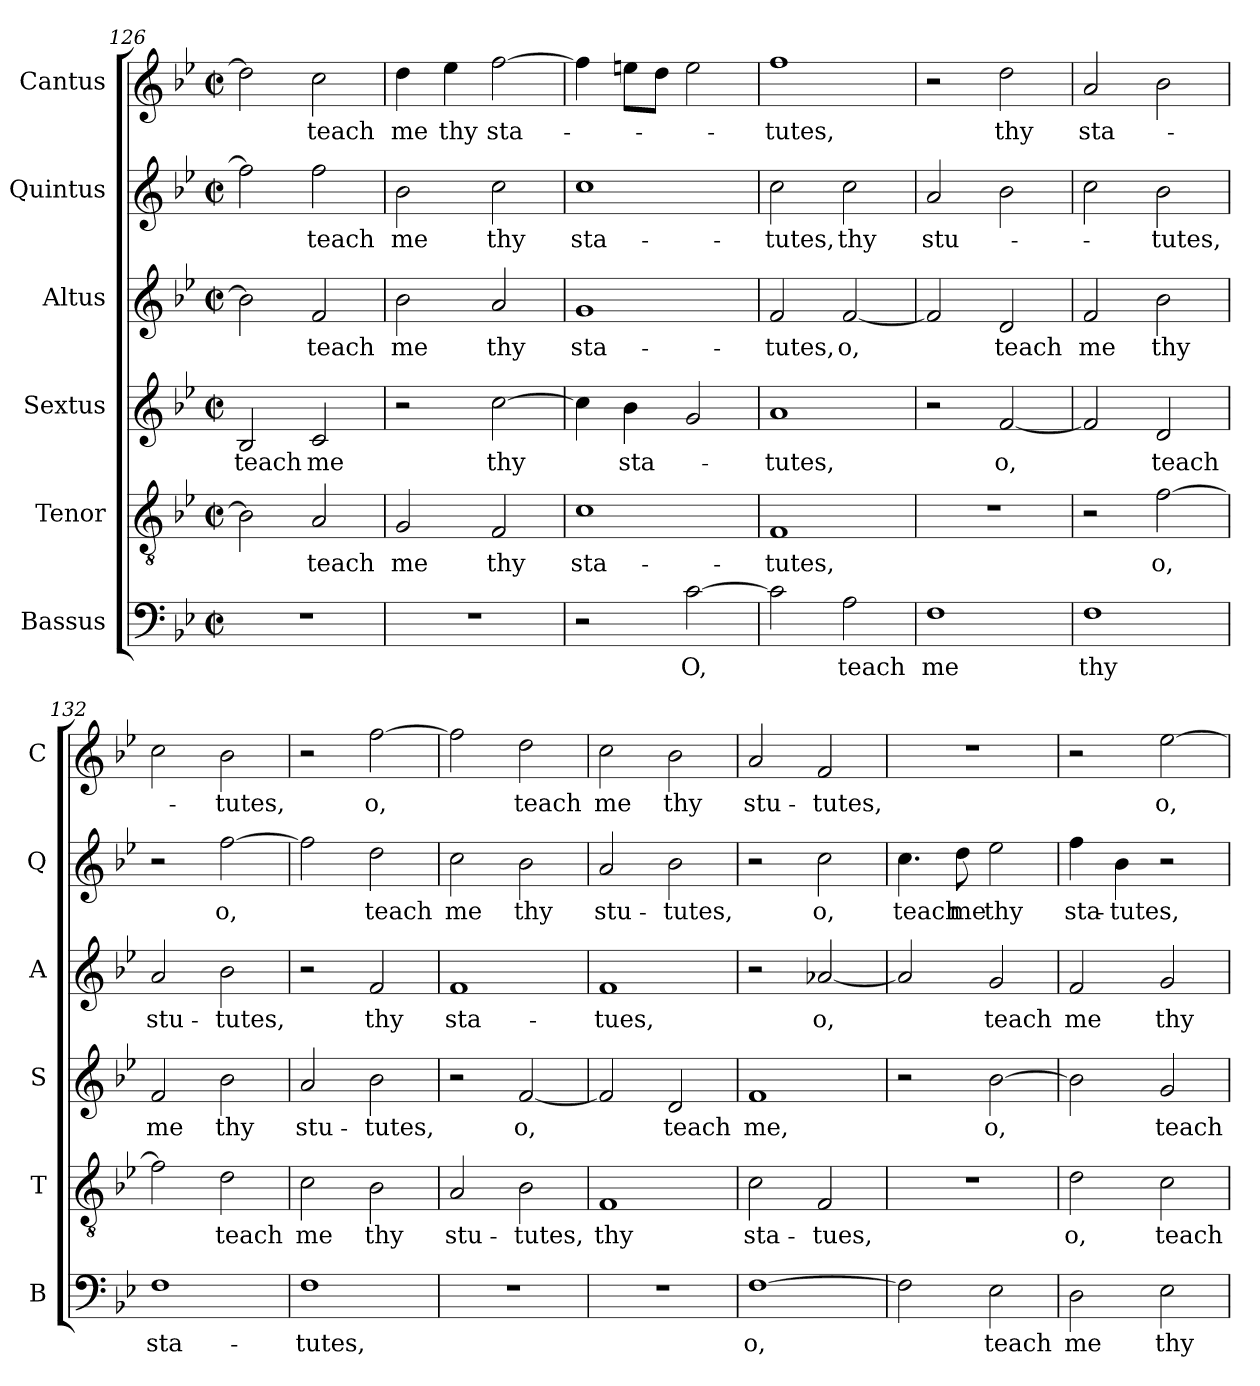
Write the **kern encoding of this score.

**kern	**text	**kern	**text	**kern	**text	**kern	**text	**kern	**text	**kern	**text
*part6	*part6	*part5	*part5	*part4	*part4	*part3	*part3	*part2	*part2	*part1	*part1
*staff6	*staff6	*staff5	*staff5	*staff4	*staff4	*staff3	*staff3	*staff2	*staff2	*staff1	*staff1
*I"Bassus	*	*I"Tenor	*	*I"Sextus	*	*I"Altus	*	*I"Quintus	*	*I"Cantus	*
*I'B	*	*I'T	*	*I'S	*	*I'A	*	*I'Q	*	*I'C	*
*clefF4	*	*clefGv2	*	*clefG2	*	*clefG2	*	*clefG2	*	*clefG2	*
*k[b-e-]	*	*k[b-e-]	*	*k[b-e-]	*	*k[b-e-]	*	*k[b-e-]	*	*k[b-e-]	*
*B-:	*	*B-:	*	*B-:	*	*B-:	*	*B-:	*	*B-:	*
*M2/2	*	*M2/2	*	*M2/2	*	*M2/2	*	*M2/2	*	*M2/2	*
*met(c|)	*	*met(c|)	*	*met(c|)	*	*met(c|)	*	*met(c|)	*	*met(c|)	*
=126	=126	=126	=126	=126	=126	=126	=126	=126	=126	=126	=126
!	!	!	!	!	!LO:LY:b	!	!	!	!	!	!
1r	.	2B-\]	.	2B-/	teach	2b-\]	.	2ff\]	.	2dd\]	.
!	!	!	!LO:LY:b	!	!LO:LY:b	!	!LO:LY:b	!	!LO:LY:b	!	!LO:LY:b
.	.	2A/	teach	2c/	me	2f/	teach	2ff\	teach	2cc\	teach
=127	=127	=127	=127	=127	=127	=127	=127	=127	=127	=127	=127
!	!	!	!LO:LY:b	!	!	!	!LO:LY:b	!	!LO:LY:b	!	!LO:LY:b
1r	.	2G/	me	2r	.	2b-\	me	2b-\	me	4dd\	me
!	!	!	!	!	!	!	!	!	!	!	!LO:LY:b
.	.	.	.	.	.	.	.	.	.	4ee-\	thy
!	!	!	!LO:LY:b	!	!LO:LY:b	!	!LO:LY:b	!	!LO:LY:b	!	!LO:LY:b
.	.	2F/	thy	[2cc\	thy	2a/	thy	2cc\	thy	[2ff\	sta-
=128	=128	=128	=128	=128	=128	=128	=128	=128	=128	=128	=128
!	!	!	!LO:LY:b	!	!	!	!LO:LY:b	!	!LO:LY:b	!	!
2r	.	1c	sta-	4cc\]	.	1g	sta-	1cc	sta-	4ff\]	.
!	!	!	!	!	!LO:LY:b	!	!	!	!	!	!
.	.	.	.	4b-\	sta-	.	.	.	.	8een\L	.
.	.	.	.	.	.	.	.	.	.	8dd\J	.
!	!LO:LY:b	!	!	!	!	!	!	!	!	!	!
[2c\	O,	.	.	2g/	.	.	.	.	.	2ee\	.
=129	=129	=129	=129	=129	=129	=129	=129	=129	=129	=129	=129
!	!	!	!LO:LY:b	!	!LO:LY:b	!	!LO:LY:b	!	!LO:LY:b	!	!LO:LY:b
2c\]	.	1F	-tutes,	1a	-tutes,	2f/	-tutes,	2cc\	-tutes,	1ff	-tutes,
!	!LO:LY:b	!	!	!	!	!	!LO:LY:b	!	!LO:LY:b	!	!
2A\	teach	.	.	.	.	[2f/	o,	2cc\	thy	.	.
=130	=130	=130	=130	=130	=130	=130	=130	=130	=130	=130	=130
!	!LO:LY:b	!	!	!	!	!	!	!	!LO:LY:b	!	!
1F	me	1r	.	2r	.	2f/]	.	2a/	stu-	2r	.
!	!	!	!	!	!LO:LY:b	!	!LO:LY:b	!	!	!	!LO:LY:b
.	.	.	.	[2f/	o,	2d/	teach	2b-\	.	2dd\	thy
=131	=131	=131	=131	=131	=131	=131	=131	=131	=131	=131	=131
!	!LO:LY:b	!	!	!	!	!	!LO:LY:b	!	!	!	!LO:LY:b
1F	thy	2r	.	2f/]	.	2f/	me	2cc\	.	2a/	sta-
!	!	!	!LO:LY:b	!	!LO:LY:b	!	!LO:LY:b	!	!LO:LY:b	!	!
.	.	[2f\	o,	2d/	teach	2b-\	thy	2b-\	-tutes,	2b-\	.
!!LO:PB:g=z
=132	=132	=132	=132	=132	=132	=132	=132	=132	=132	=132	=132
!	!LO:LY:b	!	!	!	!LO:LY:b	!	!LO:LY:b	!	!	!	!
1F	sta-	2f\]	.	2f/	me	2a/	stu-	2r	.	2cc\	.
!	!	!	!LO:LY:b	!	!LO:LY:b	!	!LO:LY:b	!	!LO:LY:b	!	!LO:LY:b
.	.	2d\	teach	2b-\	thy	2b-\	-tutes,	[2ff\	o,	2b-\	-tutes,
=133	=133	=133	=133	=133	=133	=133	=133	=133	=133	=133	=133
!	!LO:LY:b	!	!LO:LY:b	!	!LO:LY:b	!	!	!	!	!	!
1F	-tutes,	2c\	me	2a/	stu-	2r	.	2ff\]	.	2r	.
!	!	!	!LO:LY:b	!	!LO:LY:b	!	!LO:LY:b	!	!LO:LY:b	!	!LO:LY:b
.	.	2B-\	thy	2b-\	-tutes,	2f/	thy	2dd\	teach	[2ff\	o,
=134	=134	=134	=134	=134	=134	=134	=134	=134	=134	=134	=134
!	!	!	!LO:LY:b	!	!	!	!LO:LY:b	!	!LO:LY:b	!	!
1r	.	2A/	stu-	2r	.	1f	sta-	2cc\	me	2ff\]	.
!	!	!	!LO:LY:b	!	!LO:LY:b	!	!	!	!LO:LY:b	!	!LO:LY:b
.	.	2B-\	-tutes,	[2f/	o,	.	.	2b-\	thy	2dd\	teach
=135	=135	=135	=135	=135	=135	=135	=135	=135	=135	=135	=135
!	!	!	!LO:LY:b	!	!	!	!LO:LY:b	!	!LO:LY:b	!	!LO:LY:b
1r	.	1F	thy	2f/]	.	1f	-tues,	2a/	stu-	2cc\	me
!	!	!	!	!	!LO:LY:b	!	!	!	!LO:LY:b	!	!LO:LY:b
.	.	.	.	2d/	teach	.	.	2b-\	-tutes,	2b-\	thy
=136	=136	=136	=136	=136	=136	=136	=136	=136	=136	=136	=136
!	!LO:LY:b	!	!LO:LY:b	!	!LO:LY:b	!	!	!	!	!	!LO:LY:b
[1F	o,	2c\	sta-	1f	me,	2r	.	2r	.	2a/	stu-
!	!	!	!LO:LY:b	!	!	!	!LO:LY:b	!	!LO:LY:b	!	!LO:LY:b
.	.	2F/	-tues,	.	.	[2a-X/	o,	2cc\	o,	2f/	-tutes,
=137	=137	=137	=137	=137	=137	=137	=137	=137	=137	=137	=137
!	!	!	!	!	!	!	!	!	!LO:LY:b	!	!
2F\]	.	1r	.	2r	.	2a-/]	.	4.cc\	teach	1r	.
!	!	!	!	!	!	!	!	!	!LO:LY:b	!	!
.	.	.	.	.	.	.	.	8dd\	me	.	.
!	!LO:LY:b	!	!	!	!LO:LY:b	!	!LO:LY:b	!	!LO:LY:b	!	!
2E-\	teach	.	.	[2b-\	o,	2g/	teach	2ee-\	thy	.	.
=138	=138	=138	=138	=138	=138	=138	=138	=138	=138	=138	=138
!	!LO:LY:b	!	!LO:LY:b	!	!	!	!LO:LY:b	!	!LO:LY:b	!	!
2D\	me	2d\	o,	2b-\]	.	2f/	me	4ff\	sta-	2r	.
!	!	!	!	!	!	!	!	!	!LO:LY:b	!	!
.	.	.	.	.	.	.	.	4b-\	-tutes,	.	.
!	!LO:LY:b	!	!LO:LY:b	!	!LO:LY:b	!	!LO:LY:b	!	!	!	!LO:LY:b
2E-\	thy	2c\	teach	2g/	teach	2g/	thy	2r	.	[2ee-\	o,
=	=	=	=	=	=	=	=	=	=	=	=
*-	*-	*-	*-	*-	*-	*-	*-	*-	*-	*-	*-
